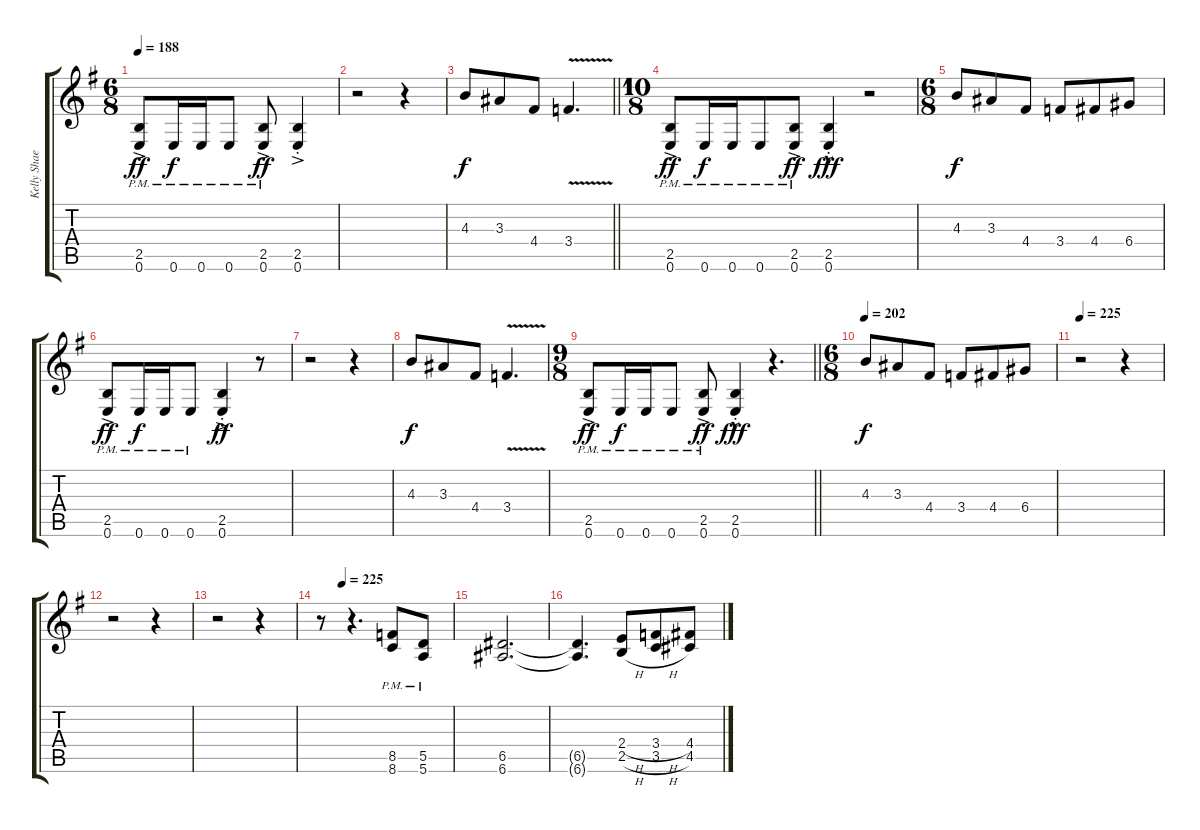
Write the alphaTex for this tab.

\track ("Kelly Shaefer" "Kelly Shae") {instrument distortionguitar}
\staff {score tabs}
\tuning (E4 B3 G3 D3 A2 E2) {hide}
\ts (6 8)
\tempo 188
\clef g2
\ks g
(2.5{ac pm} 0.6{ac pm}).8{dy ff instrument distortionguitar} 0.6{pm}.16{dy f} 0.6{pm}.16 0.6{pm}.8 (2.5{ac pm} 0.6{ac pm}).8{dy ff} (2.5{ac st} 0.6{ac st}).4 |
r.2 r.4 |
\barLineRight lightlight
4.3.8{dy f} 3.3.8 4.4.8 3.4{v}.4{d} |
\ts (10 8)
(2.5{ac pm} 0.6{ac pm}).8{dy ff} 0.6{pm}.16{dy f} 0.6{pm}.16 0.6{pm}.8 (2.5{ac pm} 0.6{ac pm}).8{dy ff} (2.5{hac st} 0.6{hac st}).4{dy fff} r.2 |
\ts (6 8)
4.3.8{dy f} 3.3.8 4.4.8 3.4.8 4.4.8 6.4.8 |
(2.5{ac pm} 0.6{ac pm}).8{dy ff} 0.6{pm}.16{dy f} 0.6{pm}.16 0.6{pm}.8 (2.5{ac st} 0.6{ac st}).4{dy ff} r.8 |
r.2 r.4 |
4.3.8{dy f} 3.3.8 4.4.8 3.4{v}.4{d} |
\ts (9 8)
\barLineRight lightlight
(2.5{ac pm} 0.6{ac pm}).8{dy ff} 0.6{pm}.16{dy f} 0.6{pm}.16 0.6{pm}.8 (2.5{ac pm} 0.6{ac pm}).8{dy ff} (2.5{hac st} 0.6{hac st}).4{dy fff} r.4{d} |
\ts (6 8)
\tempo 202
4.3.8{dy f} 3.3.8 4.4.8 3.4.8 4.4.8 6.4.8 |
\tempo 225
r.2 r.4 |
r.2 r.4 |
r.2 r.4 |
\tempo (225 0.16666666666666666)
r.8 r.4{d} (8.5{pm} 8.6{pm}).8 (5.5{pm} 5.6{pm}).8 |
(6.5 6.6).2{d} |
(6.5{t} 6.6{t}).4{d} (2.4{h} 2.5{h}).8 (3.4{h} 3.5{h}).8 (4.4 4.5).8
